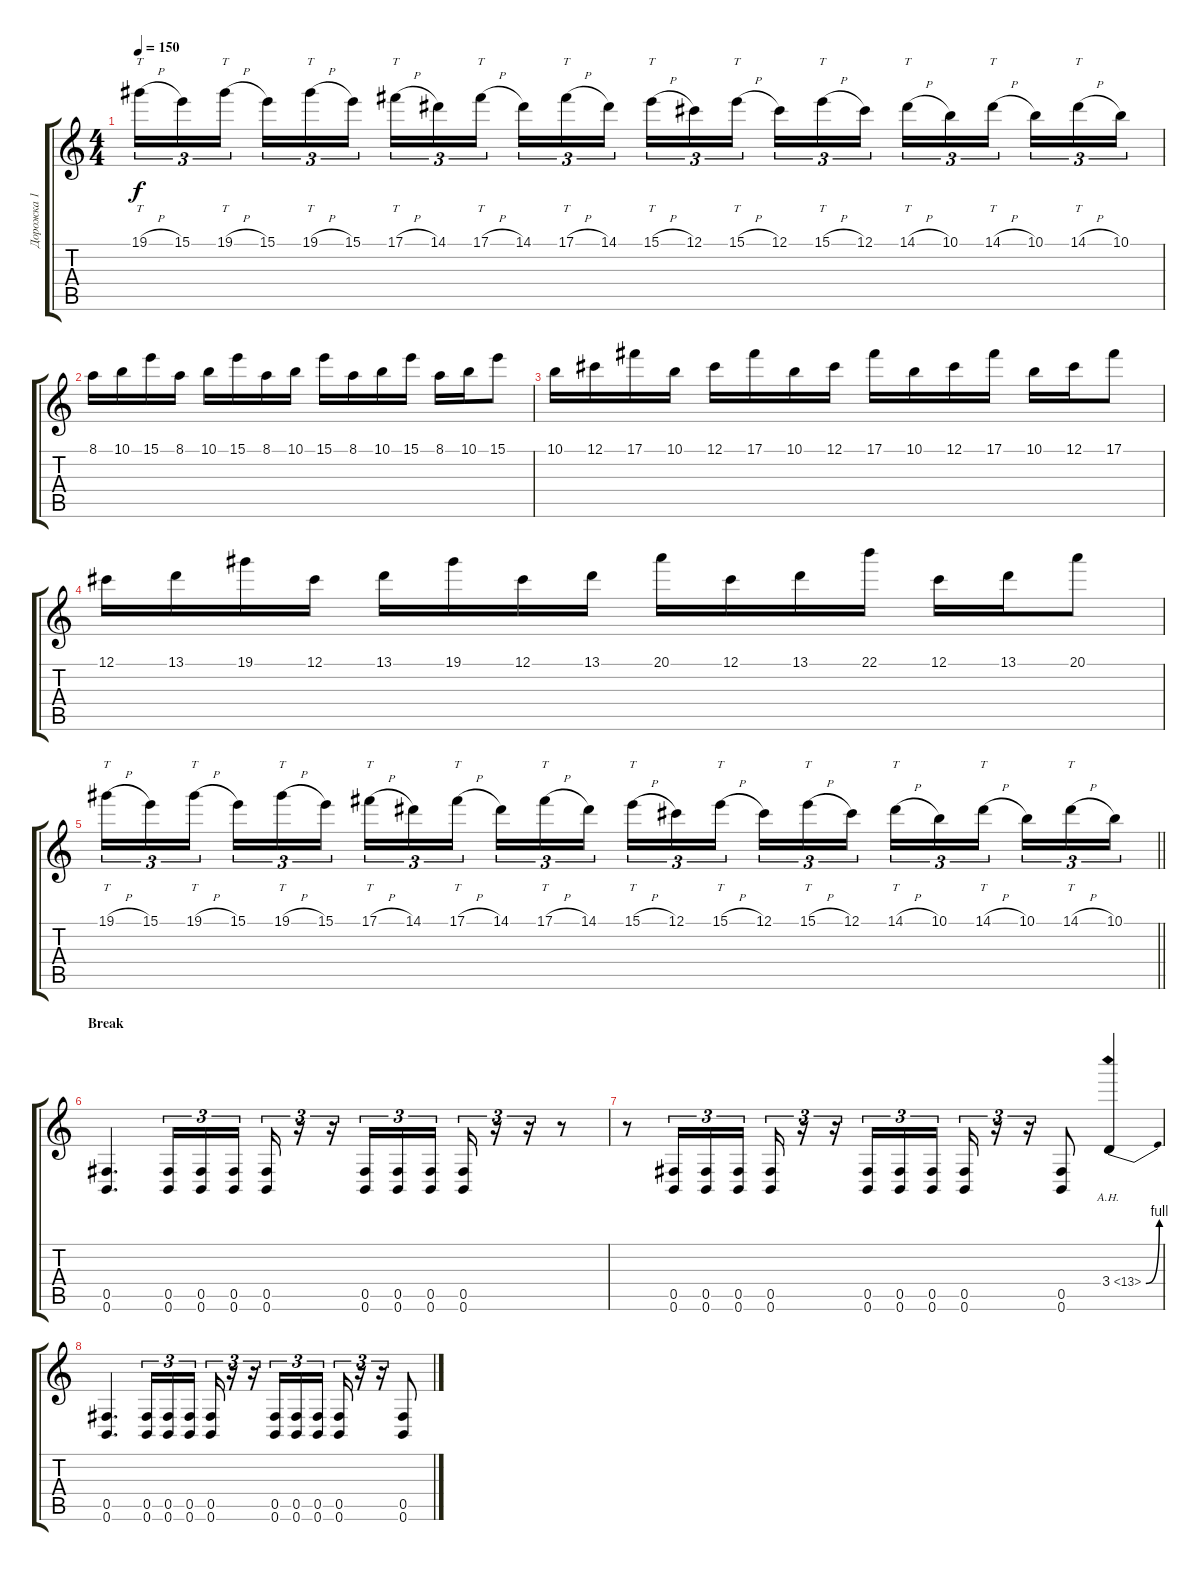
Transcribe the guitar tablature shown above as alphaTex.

\track ("Дорожка 1" "Дорожка 1") {instrument distortionguitar}
\staff {score tabs}
\tuning (Db4 Ab3 E3 B2 Gb2 B1) {hide}
\ts (4 4)
\tempo 150
\clef g2
\ks c
19.1{h}.16{tt tu (3 2) dy f} 15.1.16{tu (3 2)} 19.1{h}.16{tt tu (3 2) beam splitsecondary} 15.1.16{tu (3 2)} 19.1{h}.16{tt tu (3 2)} 15.1.16{tu (3 2)} 17.1{h}.16{tt tu (3 2)} 14.1.16{tu (3 2)} 17.1{h}.16{tt tu (3 2) beam splitsecondary} 14.1.16{tu (3 2)} 17.1{h}.16{tt tu (3 2)} 14.1.16{tu (3 2)} 15.1{h}.16{tt tu (3 2)} 12.1.16{tu (3 2)} 15.1{h}.16{tt tu (3 2) beam splitsecondary} 12.1.16{tu (3 2)} 15.1{h}.16{tt tu (3 2)} 12.1.16{tu (3 2)} 14.1{h}.16{tt tu (3 2)} 10.1.16{tu (3 2)} 14.1{h}.16{tt tu (3 2) beam splitsecondary} 10.1.16{tu (3 2)} 14.1{h}.16{tt tu (3 2)} 10.1.16{tu (3 2)} |
8.1.16 10.1.16 15.1.16 8.1.16 10.1.16 15.1.16 8.1.16 10.1.16 15.1.16 8.1.16 10.1.16 15.1.16 8.1.16 10.1.16 15.1.8 |
10.1.16 12.1.16 17.1.16 10.1.16 12.1.16 17.1.16 10.1.16 12.1.16 17.1.16 10.1.16 12.1.16 17.1.16 10.1.16 12.1.16 17.1.8 |
12.1.16 13.1.16 19.1.16 12.1.16 13.1.16 19.1.16 12.1.16 13.1.16 20.1.16 12.1.16 13.1.16 22.1.16 12.1.16 13.1.16 20.1.8 |
\barLineRight lightlight
19.1{h}.16{tt tu (3 2)} 15.1.16{tu (3 2)} 19.1{h}.16{tt tu (3 2) beam splitsecondary} 15.1.16{tu (3 2)} 19.1{h}.16{tt tu (3 2)} 15.1.16{tu (3 2)} 17.1{h}.16{tt tu (3 2)} 14.1.16{tu (3 2)} 17.1{h}.16{tt tu (3 2) beam splitsecondary} 14.1.16{tu (3 2)} 17.1{h}.16{tt tu (3 2)} 14.1.16{tu (3 2)} 15.1{h}.16{tt tu (3 2)} 12.1.16{tu (3 2)} 15.1{h}.16{tt tu (3 2) beam splitsecondary} 12.1.16{tu (3 2)} 15.1{h}.16{tt tu (3 2)} 12.1.16{tu (3 2)} 14.1{h}.16{tt tu (3 2)} 10.1.16{tu (3 2)} 14.1{h}.16{tt tu (3 2) beam splitsecondary} 10.1.16{tu (3 2)} 14.1{h}.16{tt tu (3 2)} 10.1.16{tu (3 2)} |
\section ("" "Break")
(0.5 0.6).4{d} (0.5 0.6).16{tu (3 2)} (0.5 0.6).16{tu (3 2)} (0.5 0.6).16{tu (3 2)} (0.5 0.6).16{tu (3 2)} r.16{tu (3 2)} r.16{tu (3 2)} (0.5 0.6).16{tu (3 2)} (0.5 0.6).16{tu (3 2)} (0.5 0.6).16{tu (3 2)} (0.5 0.6).16{tu (3 2)} r.16{tu (3 2)} r.16{tu (3 2)} r.8 |
r.8 (0.5 0.6).16{tu (3 2)} (0.5 0.6).16{tu (3 2)} (0.5 0.6).16{tu (3 2)} (0.5 0.6).16{tu (3 2)} r.16{tu (3 2)} r.16{tu (3 2)} (0.5 0.6).16{tu (3 2)} (0.5 0.6).16{tu (3 2)} (0.5 0.6).16{tu (3 2)} (0.5 0.6).16{tu (3 2)} r.16{tu (3 2)} r.16{tu (3 2)} (0.5 0.6).8 3.4{be (bend 0 0 60 4) ah 10}.4 |
(0.5 0.6).4{d} (0.5 0.6).16{tu (3 2)} (0.5 0.6).16{tu (3 2)} (0.5 0.6).16{tu (3 2)} (0.5 0.6).16{tu (3 2)} r.16{tu (3 2)} r.16{tu (3 2)} (0.5 0.6).16{tu (3 2)} (0.5 0.6).16{tu (3 2)} (0.5 0.6).16{tu (3 2)} (0.5 0.6).16{tu (3 2)} r.16{tu (3 2)} r.16{tu (3 2)} (0.5 0.6).8
